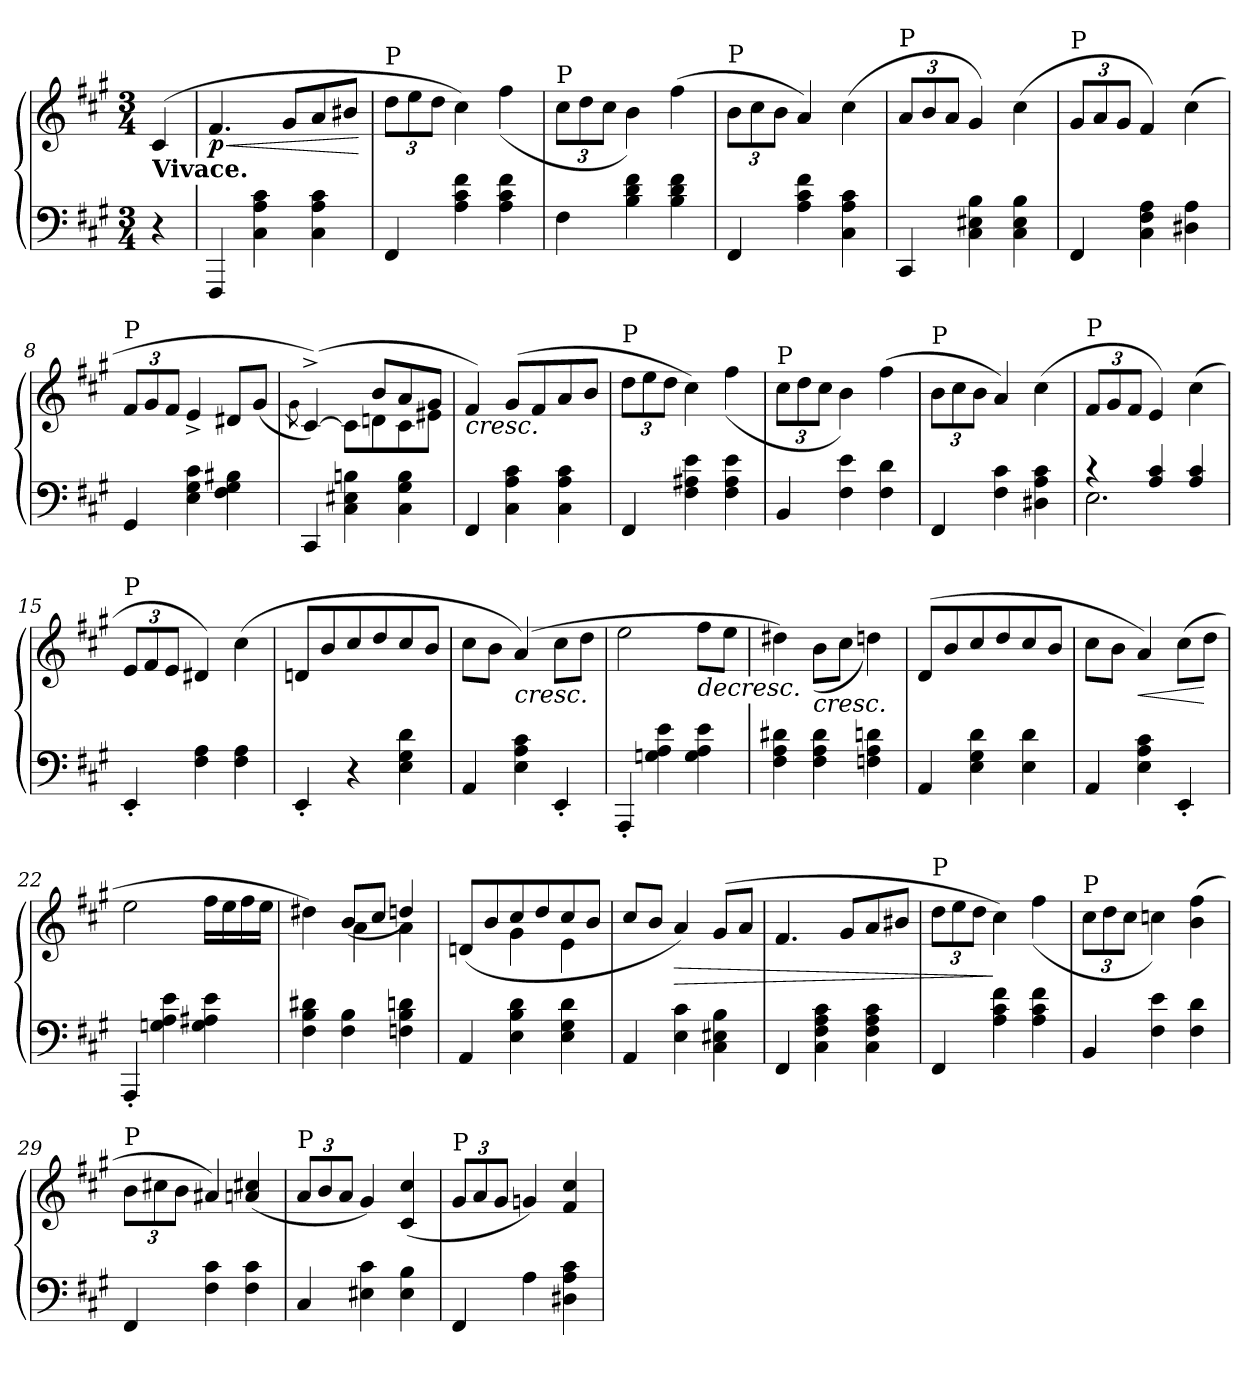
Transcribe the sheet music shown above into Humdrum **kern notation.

**kern	**kern	**dynam
*part1	*part1	*part1
*staff2	*staff1	*staff1/2
*clefF4	*clefG2	*
*k[f#c#g#]	*k[f#c#g#]	*
*f#:	*f#:	*
*M3/4	*M3/4	*
*MM180	*MM180	*
=1	=1	=1
*	*^	*
!	!LO:TX:b:B:t=Vivace.	!	!
4r	4ryy	(>4c#/	.
=2	=2	=2	=2
!	!	!	!LO:HP:b
!	!	!	!LO:DY:n=1:b
4FFF#/	2.ryy	4.f#/	< p
4C#\ 4A\ 4c#\	.	.	.
.	.	8g#/L	.
4C#\ 4A\ 4c#\	.	8a/	.
.	.	8b#X/J	.
*	*v	*v	*
.	.	[
=3	=3	=3
*	*^	*
*	*	*Xbrackettup	*
!	!LO:TX:a:t=P	!	!
4FF#/	2.ryy	12dd\L	.
.	.	12ee\	.
.	.	12dd\J	.
4A\ 4c#\ 4f#\	.	4cc#\)	.
4A\ 4c#\ 4f#\	.	(<4ff#\	.
=4	=4	=4	=4
!	!LO:TX:a:t=P	!	!
4F#\	2.ryy	12cc#\L	.
.	.	12dd\	.
.	.	12cc#\J	.
4B\ 4d\ 4f#\	.	4b\)	.
4B\ 4d\ 4f#\	.	(<4ff#\	.
=5	=5	=5	=5
!	!LO:TX:a:t=P	!	!
4FF#/	2.ryy	12b\L	.
.	.	12cc#\	.
.	.	12b\J	.
4A\ 4c#\ 4f#\	.	4a/)	.
4C#\ 4A\ 4c#\	.	(<4cc#\	.
=6	=6	=6	=6
!	!LO:TX:a:t=P	!	!
4CC#/	2.ryy	12a/L	.
.	.	12b/	.
.	.	12a/J	.
4C#\ 4E#X\ 4B\	.	4g#/)	.
4C#\ 4E#\ 4B\	.	(<4cc#\	.
=7	=7	=7	=7
!	!LO:TX:a:t=P	!	!
4FF#/	2.ryy	12g#/L	.
.	.	12a/	.
.	.	12g#/J	.
4C#\ 4F#\ 4A\	.	4f#/)	.
4D#X\ 4A\	.	(>4cc#\	.
=8	=8	=8	=8
!	!LO:TX:a:t=P	!	!
4GG#/	2.ryy	12f#/L	.
.	.	12g#/	.
.	.	12f#/J	.
4E\ 4G#\ 4c#\	.	4e^/	.
4F#\ 4G#\ 4B#X\	.	8d#X/L	.
.	.	(>8g#/J	.
!!LO:LB:g=z
=9	=9	=9	=9
*	*	*^	*
.	.	.	8qg#\	.
4CC#/	2.ryy	4ryy	(>[4c#^/))	.
4C#\ 4E#X\ 4Bn\	.	8ryy	8c#\L]	.
.	.	8b/L	8dn\	.
4C#\ 4G#\ 4B\	.	8a/	8c#\	.
.	.	8g#/J	8e#X\J	.
=10	=10	=10	=10	=10
!	!	!	!	!LO:HP:b
4FF#/	2.ryy	4f#/)	4ryy	<
4C#\ 4A\ 4c#\	.	(>8g#/L	4ryy	.
.	.	8f#/	.	.
4C#\ 4A\ 4c#\	.	8a/	4ryy	.
.	.	8b/J	.	.
*	*	*v	*v	*
=11	=11	=11	=11
!	!LO:TX:a:t=P	!	!
4FF#/	2.ryy	12dd\L	.
.	.	12ee\	.
.	.	12dd\J	.
4F#\ 4A#X\ 4e\	.	4cc#\)	.
4F#\ 4A#\ 4e\	.	(<4ff#\	.
=12	=12	=12	=12
!	!LO:TX:a:t=P	!	!
4BB/	2.ryy	12cc#\L	.
.	.	12dd\	.
.	.	12cc#\J	.
4F#\ 4e\	.	4b\)	.
4F#\ 4d\	.	(<4ff#\	.
=13	=13	=13	=13
!	!LO:TX:a:t=P	!	!
4FF#/	2.ryy	12b\L	.
.	.	12cc#\	.
.	.	12b\J	.
4F#\ 4c#\	.	4a/)	.
4D#X\ 4A\ 4c#\	.	(<4cc#\	.
=14	=14	=14	=14
*^	*	*	*
!	!	!LO:TX:a:t=P	!	!
4r	2.E\	2.ryy	12f#/L	.
.	.	.	12g#/	.
.	.	.	12f#/J	.
4A/ 4c#/	.	.	4e/)	.
4A/ 4c#/	.	.	(<4cc#\	.
*v	*v	*	*	*
=15	=15	=15	=15
!	!LO:TX:a:t=P	!	!
4EE'/	2.ryy	12e/L	.
.	.	12f#/	.
.	.	12e/J	.
4F#\ 4A\	.	4d#X/)	.
4F#\ 4A\	.	(>4cc#\	.
!!LO:LB:g=z	!!
=16	=16	=16	=16
4EE'/	2.ryy	8dn/L	.
.	.	8b/	.
4r	.	8cc#/	.
.	.	8dd/	.
4E\ 4G#\ 4d\	.	8cc#/	.
.	.	8b/J	.
=17	=17	=17	=17
4AA/	2.ryy	8cc#\L	.
.	.	8b\J	.
!	!	!	!LO:HP:b
4E\ 4A\ 4c#\	.	(>4a/)	<
4EE'/	.	8cc#\L	.
.	.	8dd\J	.
=18	=18	=18	=18
4AAA'/	2.ryy	2ee\	.
4Gn\ 4A\ 4e\	.	.	.
!	!	!	!LO:HP:b
4G\ 4A\ 4e\	.	8ff#\L	>
.	.	8ee\J	.
*	*v	*v	*
.	.	[
=19	=19	=19
*	*^	*
4F#\ 4A\ 4d#X\	2.ryy	4dd#X\)	.
!	!	!	!LO:HP:b
4F#\ 4A\ 4d#\	.	(<8b\L	<
.	.	8cc#\J	.
4Fn\ 4A\ 4dn\	.	4ddn\)	.
*	*v	*v	*
.	.	]
=20	=20	=20
*	*^	*
4AA/	2.ryy	(>8d/L	.
.	.	8b/	.
4E\ 4G#\ 4d\	.	8cc#/	.
.	.	8dd/	.
4E\ 4d\	.	8cc#/	.
.	.	8b/J	.
=21	=21	=21	=21
4AA/	2.ryy	8cc#\L	.
.	.	8b\J	.
!	!	!	!LO:HP:b
4E\ 4A\ 4c#\	.	4a/)	<
4EE'/	.	(<8cc#\L	.
.	.	8dd\J	[
=22	=22	=22	=22
4AAA'/	2.ryy	2ee\	.
4Gn\ 4A\ 4e\	.	.	.
4G\ 4A#X\ 4e\	.	16ff#\LL	.
.	.	16ee\	.
.	.	16ff#\	.
.	.	16ee\JJ	.
*	*v	*v	*
.	.	[
!!LO:LB:g=z
=23	=23	=23
*	*^	*
*	*	*^	*
4F#\ 4B\ 4d#X\	2.ryy	4ryy	4dd#X\)	.
4F#\ 4B\	.	(>8b/L	4a\	.
.	.	8cc#/J	.	.
4Fn\ 4B\ 4dn\	.	4ddn/)	4a\	[
=24	=24	=24	=24	=24
4AA/	2.ryy	(>8dn/L	4ryy	.
.	.	8b/	.	.
4E\ 4B\ 4d\	.	8cc#/	4g#\	.
.	.	8dd/	.	.
4E\ 4G#\ 4d\	.	8cc#/	4e\	.
.	.	8b/J	.	.
*	*	*v	*v	*
=25	=25	=25	=25
4AA/	2.ryy	8cc#/L	.
.	.	8b/J	.
!	!	!	!LO:HP:b
4E\ 4c#\	.	4a/)	>
4C#\ 4E#X\ 4B\	.	(>8g#/L	.
.	.	8a/J	.
=26	=26	=26	=26
4FF#/	2.ryy	4.f#/	.
4C#\ 4F#\ 4A\ 4c#\	.	.	.
.	.	8g#/L	.
4C#\ 4F#\ 4A\ 4c#\	.	8a/	.
.	.	8b#X/J	.
=27	=27	=27	=27
!	!LO:TX:a:t=P	!	!
4FF#/	2.ryy	12dd\L	.
.	.	12ee\	.
.	.	12dd\J	.
4A\ 4c#\ 4f#\	.	4cc#\)	]
4A\ 4c#\ 4f#\	.	(<4ff#\	.
=28	=28	=28	=28
!	!LO:TX:a:t=P	!	!
4BB/	2.ryy	12cc#\L	.
.	.	12dd\	.
.	.	12cc#\J	.
4F#\ 4e\	.	4ccn\)	.
4F#\ 4d\	.	(<4b\ 4ff#\	.
=29	=29	=29	=29
*	*	*^	*
!	!LO:TX:a:t=P	!	!	!
4FF#/	2.ryy	4ryy	12b\L	.
.	.	.	12cc#X\	.
.	.	.	12b\J	.
4F#\ 4c#\	.	4a#X/)	4ryy	.
4F#\ 4c#\	.	(<4an/ 4cc#X/	4ryy	.
!!LO:LB:g=z
=30	=30	=30	=30	=30
!	!LO:TX:a:t=P	!	!	!
*	*	*v	*v	*
4C#/	2.ryy	12a/L	.
.	.	12b/	.
.	.	12a/J	.
4E#X\ 4c#\	.	4g#/)	.
4E#\ 4B\	.	(<4c#/ 4cc#/	.
=31	=31	=31	=31
!	!LO:TX:a:t=P	!	!
4FF#/	2.ryy	12g#/L	.
.	.	12a/	.
.	.	12g#/J	.
4A\	.	4gn/)	.
4D#X\ 4A\ 4c#\	.	4f#/ 4cc#/	.
*	*v	*v	*
=	=	=
*-	*-	*-
